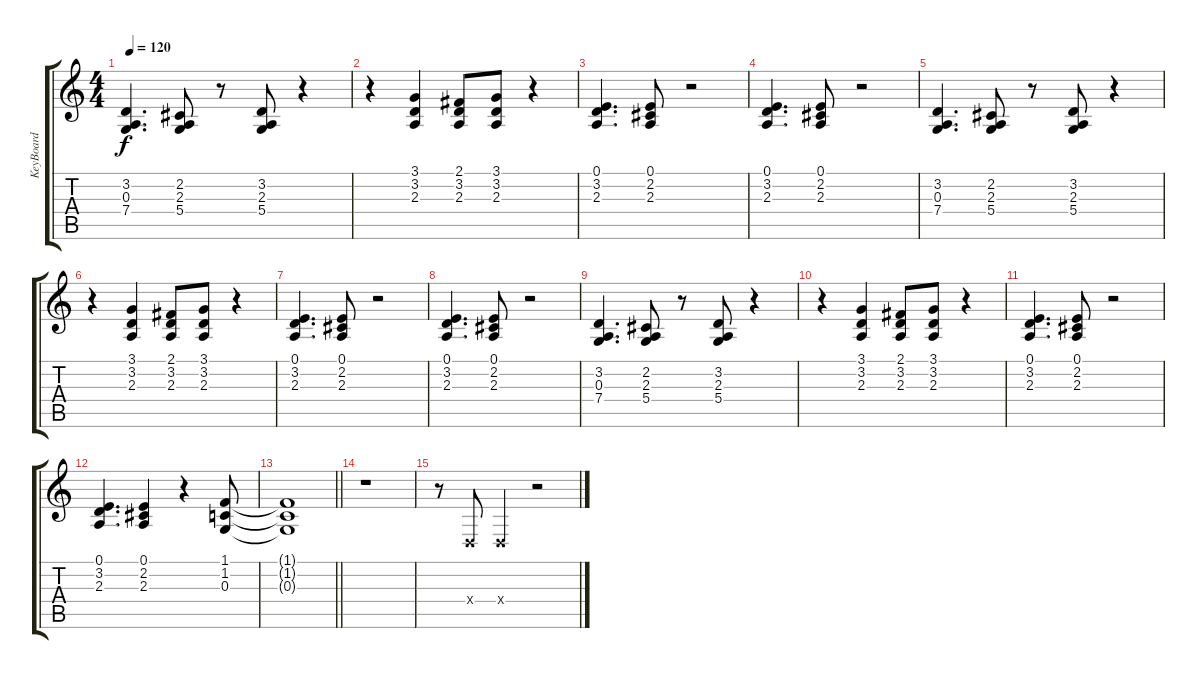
\track ("KeyBoard" "KeyBoard") {instrument brasssection}
\staff {score tabs}
\tuning (E4 B3 G3 D3 A2 E2) {hide}
\ts (4 4)
\tempo 120
\clef g2
\ks c
(3.2 0.3 7.4).4{d dy f} (2.2 2.3 5.4).8 r.8 (3.2 2.3 5.4).8 r.4 |
r.4 (3.1 3.2 2.3).4 (2.1 3.2 2.3).8 (3.1 3.2 2.3).8 r.4 |
(0.1 3.2 2.3).4{d} (0.1 2.2 2.3).8 r.2 |
(0.1 3.2 2.3).4{d} (0.1 2.2 2.3).8 r.2 |
(3.2 0.3 7.4).4{d} (2.2 2.3 5.4).8 r.8 (3.2 2.3 5.4).8 r.4 |
r.4 (3.1 3.2 2.3).4 (2.1 3.2 2.3).8 (3.1 3.2 2.3).8 r.4 |
(0.1 3.2 2.3).4{d} (0.1 2.2 2.3).8 r.2 |
(0.1 3.2 2.3).4{d} (0.1 2.2 2.3).8 r.2 |
(3.2 0.3 7.4).4{d} (2.2 2.3 5.4).8 r.8 (3.2 2.3 5.4).8 r.4 |
r.4 (3.1 3.2 2.3).4 (2.1 3.2 2.3).8 (3.1 3.2 2.3).8 r.4 |
(0.1 3.2 2.3).4{d} (0.1 2.2 2.3).8 r.2 |
(0.1 3.2 2.3).4{d} (0.1 2.2 2.3).4 r.4 (1.1 1.2 0.3).8 |
\barLineRight lightlight
(1.1{t} 1.2{t} 0.3{t}).1 |
r.1 |
r.8 0.4{x}.8{volume 15 instrument lead6voice} 0.4{x}.4 r.2{volume 10 instrument brasssection}
